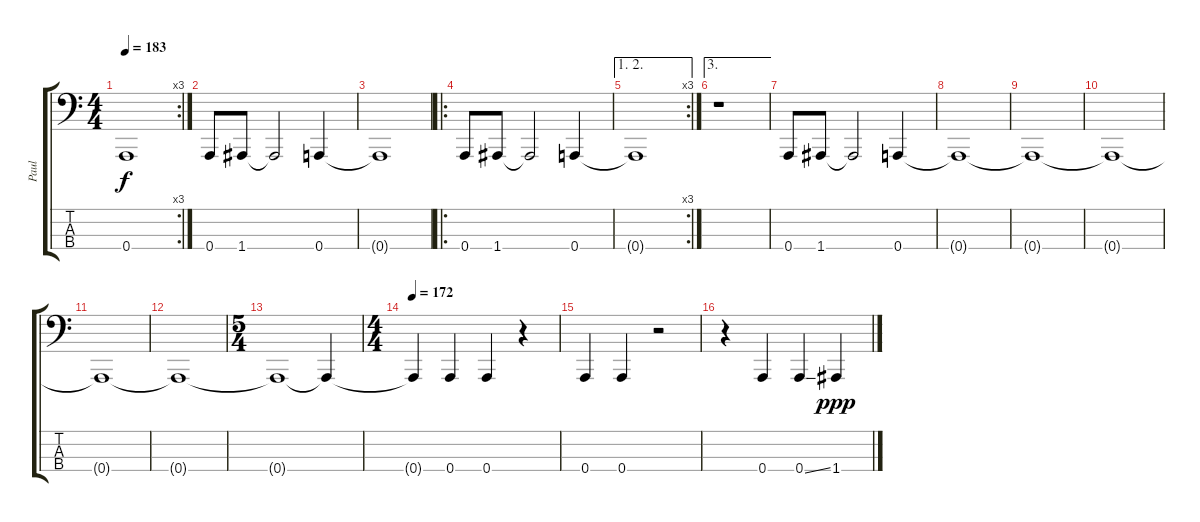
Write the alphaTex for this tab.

\track ("Paul" "Paul") {instrument electricbasspick}
\staff {score tabs}
\tuning (D2 A1 E1 A0) {hide}
\rc 3
\ts (4 4)
\tempo 183
\clef f4
\ks c
0.4{t}.1{dy f} |
0.4.8 1.4.8 1.4{t}.2 0.4.4 |
0.4{t}.1 |
\ro
0.4.8 1.4.8 1.4{t}.2 0.4.4 |
\ae (1 2)
\rc 3
0.4{t}.1 |
\ae 3
r.1 |
0.4.8 1.4.8 1.4{t}.2 0.4.4 |
0.4{t}.1 |
0.4{t}.1 |
0.4{t}.1 |
0.4{t}.1 |
0.4{t}.1 |
\ts (5 4)
0.4{t}.1 0.4{t}.4 |
\ts (4 4)
\tempo 172
0.4{t}.4 0.4.4 0.4.4 r.4 |
0.4.4 0.4.4 r.2 |
r.4 0.4.4 0.4{ss}.4 1.4.4{dy ppp}
